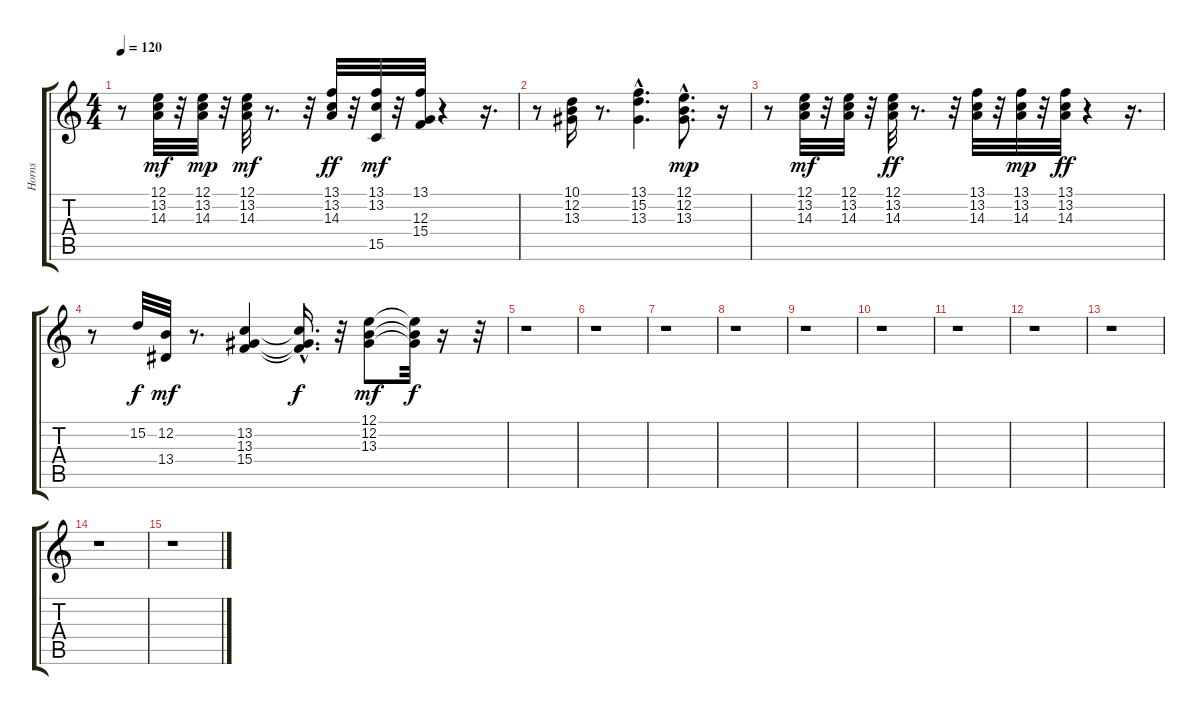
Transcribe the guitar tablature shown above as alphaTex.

\track ("Horns" "Horns") {instrument brasssection}
\staff {score tabs}
\tuning (E4 B3 G3 D3 A2 E2) {hide}
\ts (4 4)
\tempo 120
\clef g2
\ks c
r.8{dy mf} (12.1 13.2 14.3).32 r.32 (12.1 13.2 14.3).32{dy mp} r.32 (12.1 13.2 14.3).32{dy mf} r.8{d} r.32 (13.1 13.2 14.3).32{dy ff} r.32 (13.1 13.2 15.5).32{dy mf} r.32 (13.1 12.3 15.4).32 r.4 r.16{d} |
r.8 (10.1 12.2 13.3).16 r.8{d} (13.1{hac} 15.2 13.3{hac}).4{d} (12.1{hac} 12.2{hac} 13.3{hac}).8{d dy mp} r.16 |
r.8 (12.1 13.2 14.3).32{dy mf} r.32 (12.1 13.2 14.3).32 r.32 (12.1 13.2 14.3).32{dy ff} r.8{d} r.32 (13.1 13.2 14.3).32 r.32 (13.1 13.2 14.3).32{dy mp} r.32 (13.1 13.2 14.3).32{dy ff} r.4 r.16{d} |
r.8 15.2.32{dy f} (12.2 13.4).32{dy mf} r.8{d} (13.2 13.3 15.4).4 (13.2{hac t} 13.3{hac t} 15.4{hac t}).16{d dy f} r.32 (12.1 12.2 13.3).8{dy mf} (12.1{t} 12.2{t} 13.3{t}).32{dy f} r.16 r.32 |
r.1 |
r.1 |
r.1 |
r.1 |
r.1 |
r.1 |
r.1 |
r.1 |
r.1 |
r.1 |
r.1
